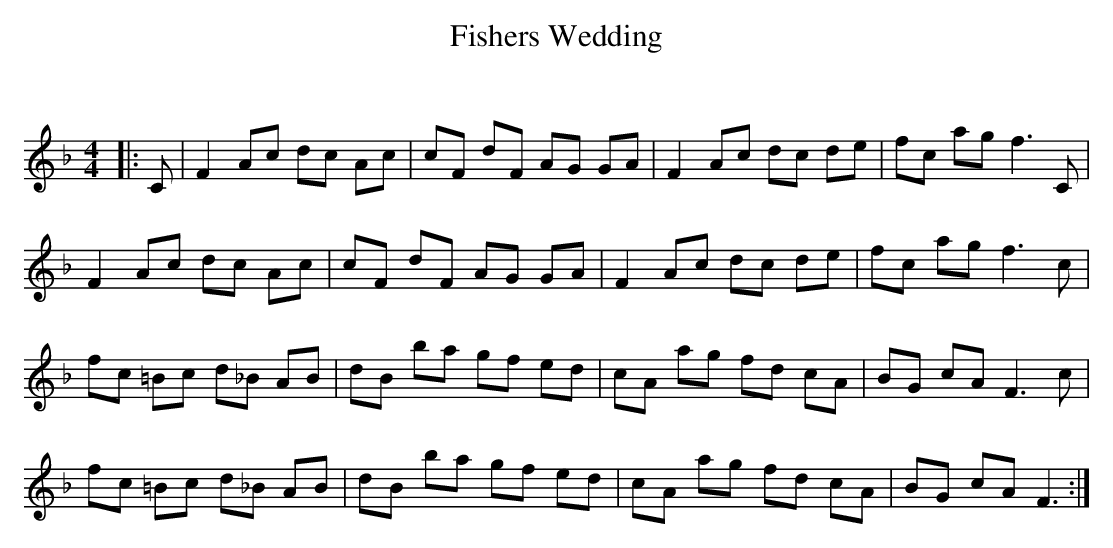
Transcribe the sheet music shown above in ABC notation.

X:1
T: Fishers Wedding
C:
Q: 232
K:F
M:4/4
L:1/8
|:C|F2 Ac dc Ac|cF dF AG GA|F2 Ac dc de|fc ag f3C|
F2 Ac dc Ac|cF dF AG GA|F2 Ac dc de|fc ag f3c|
fc =Bc d_B AB|dB ba gf ed|cA ag fd cA|BG cA F3c|
fc =Bc d_B AB|dB ba gf ed|cA ag fd cA|BG cA F3:|
